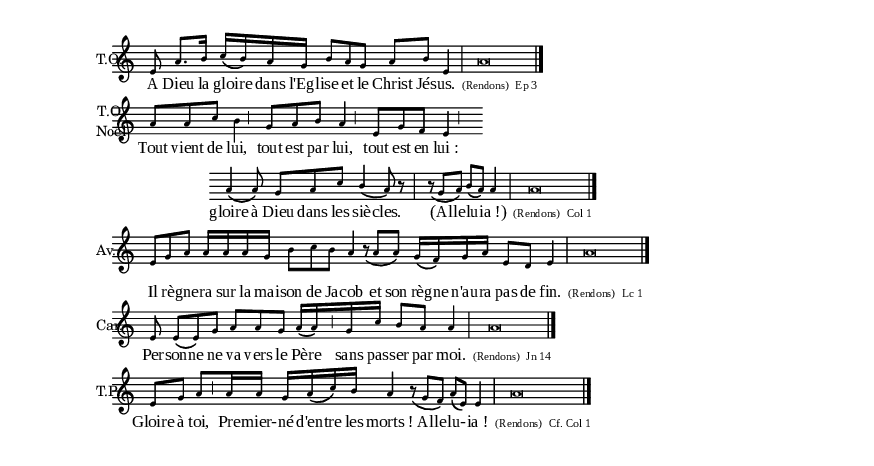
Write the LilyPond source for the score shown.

\version "2.10.0"
\include "definitions.ly"
%\markup {NT 6 }

\relative a' { 
	\new Staff {
		\cadenzaOn
		\set Staff.instrumentName = \markup{ \center-align { T.O. } }
		e8
		a8.[ b16]
		c16[\( b\) a g]
		\times 2/3 { b8[ a g] }
		a8[ b]
		e,4 \barre \pespace a\breve
		\endBar
	}
	\addlyrics {
		A Dieu la glo -- ire dans l'Egl -- ise et le Christ Jés -- us.
		\markup { \citation #"(Rendons)"} 
		\markup { \citation #"Ep 3"}
 }
}

\relative a' { 
	\new Staff {
		\cadenzaOn
		\set Staff.instrumentName = \markup{ \center-align { T.O. Noël } }
		\times 2/3 { a8[ a c] } b4 \cesure \pespace
		\times 2/3 { g8[ a b] } a4 \cesure\pespace
		\times 2/3 { e8[ g f] } e4 \cesure \pespace \indentLine
		\times 2/3 { a4\( a8\) }
		\times 2/3 { g8[ a c] } 
		\stemUp \times 2/3 { b4\( a8\) } r \barre \pespace
		\times 2/3 {r8_\(g[ a]\)} b[\( a\)] a4
		\barre \pespace a\breve
		\endBar
	}
	\addlyrics {
		Tout vient de lui, tout est par lui, tout est en "lui :" gloire à Dieu dans les siè -- cles. "(Al" -- le -- lu -- _  "ia !)"
		\markup { \citation #"(Rendons)"}
		\markup { \citation #"Col 1"}

 }
}

\relative a' { 
	\new Staff {
		\cadenzaOn
		\set Staff.instrumentName = \markup{ \center-align { Av. } }
		\times 2/3 { e8[ g a] }
		a16[ a a g]
		\times 2/3 { b8[ c b] } a4 \pespace
		\times 2/3 { r8_\( a[ a]\) }
		g16[\( f\) g a]
		e8[ d] e4
		\barre \pespace a\breve
		\endBar
	}
	\addlyrics {
		Il rè -- gne -- ra sur la mai -- son de Ja -- cob et son rè -- gne n'au -- ra pas de fin.
		\markup { \citation #"(Rendons)"}
		\markup { \citation #"Lc 1"}
 }
}



\relative a' { 
	\new Staff {
		\cadenzaOn
		\set Staff.instrumentName = \markup{ \center-align { Car. } }
		e8
		\times 2/3 { e8[\( e\) g] }
		\times 2/3 { a8[ a g] }
		a16[\( a\)\cesure \pespace g c]
		b8[ a] a4
		\barre \pespace a\breve
		\endBar
	}
	\addlyrics {
		Per -- son -- ne ne va vers le Pè -- re sans pas -- ser par moi.
		\markup { \citation #"(Rendons)"}
		\markup { \citation #"Jn 14"}
 }
}


\relative a' { 
	\new Staff {
		\cadenzaOn
		\set Staff.instrumentName = \markup{ \center-align { T.P. } }
		e8[ g]
		a8[\cesure \pespace a16 a]
		g16[ a\( c\) b] a4 \pespace
		\times 2/3 {r8_\(g[ f]\)} a[\( e\)] e4
		\barre \pespace a\breve
		\endBar
	}
	\addlyrics {
		Gloire à toi, Pre -- mier- -- né d'en -- tre les "morts !" Al -- le -- lu -- - -- "ia !"
		\markup { \citation #"(Rendons)"}
		\markup { \citation #"Cf. Col 1"}
 }
}


